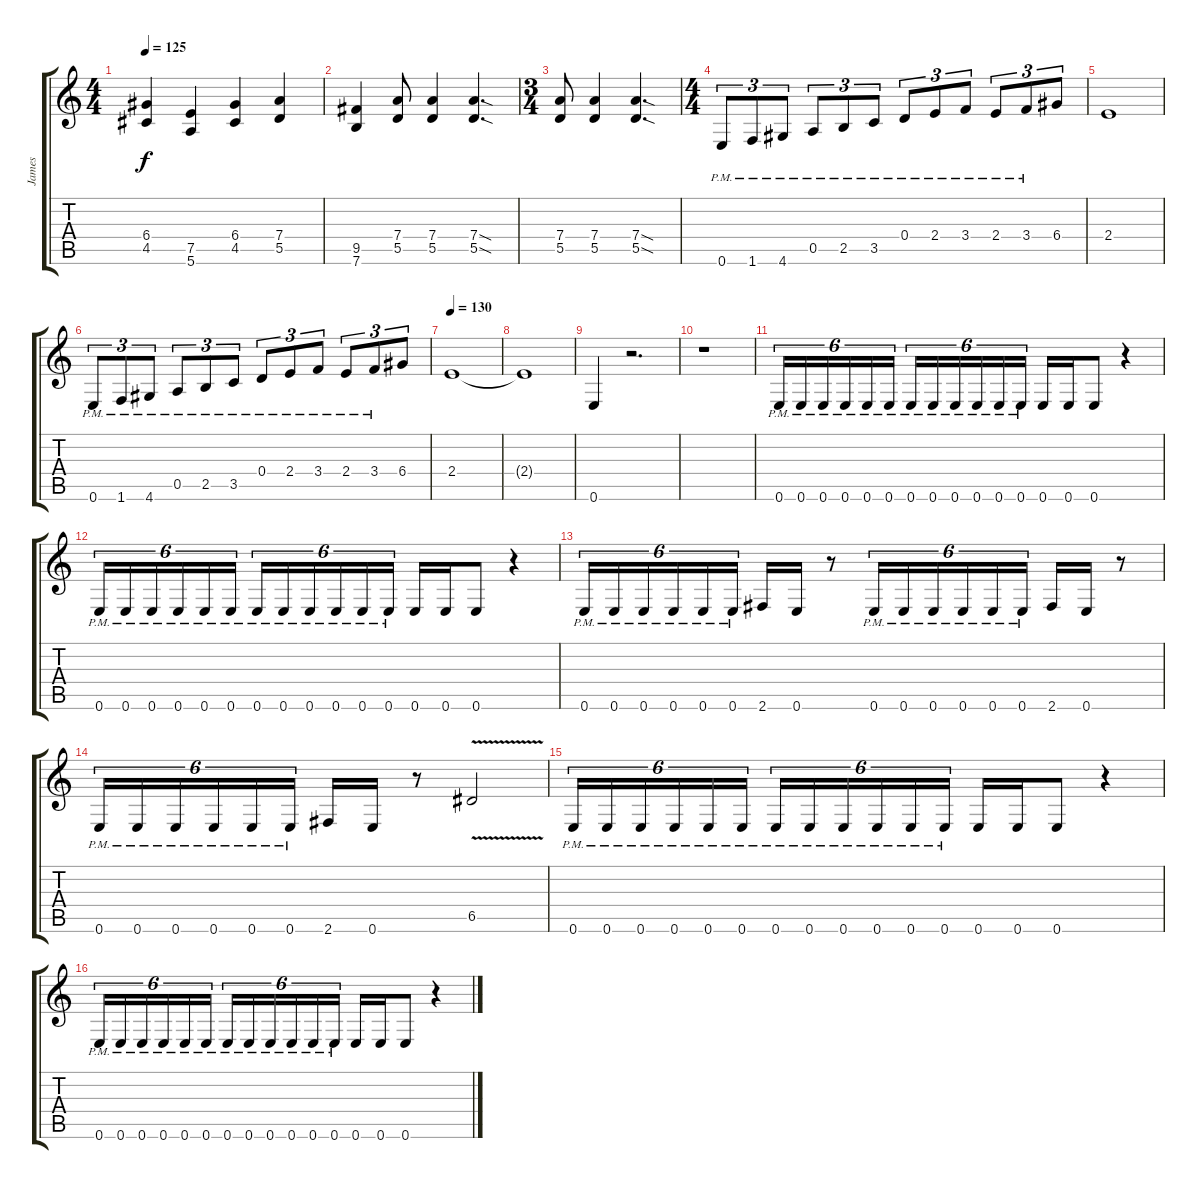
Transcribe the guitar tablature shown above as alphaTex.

\track ("James" "James") {instrument distortionguitar}
\staff {score tabs}
\tuning (E4 B3 G3 D3 A2 E2) {hide}
\ts (4 4)
\tempo 125
\clef g2
\ks c
(6.4 4.5).4{dy f} (7.5 5.6).4 (6.4 4.5).4 (7.4 5.5).4 |
(9.5 7.6).4 (7.4 5.5).8 (7.4 5.5).4 (7.4{sod} 5.5{sod}).4{d} |
\ts (3 4)
(7.4 5.5).8 (7.4 5.5).4 (7.4{sod} 5.5{sod}).4{d} |
\ts (4 4)
0.6{pm}.8{tu (3 2)} 1.6{pm}.8{tu (3 2)} 4.6{pm}.8{tu (3 2)} 0.5{pm}.8{tu (3 2)} 2.5{pm}.8{tu (3 2)} 3.5{pm}.8{tu (3 2)} 0.4{pm}.8{tu (3 2)} 2.4{pm}.8{tu (3 2)} 3.4{pm}.8{tu (3 2)} 2.4{pm}.8{tu (3 2)} 3.4{pm}.8{tu (3 2)} 6.4.8{tu (3 2)} |
2.4.1 |
0.6{pm}.8{tu (3 2)} 1.6{pm}.8{tu (3 2)} 4.6{pm}.8{tu (3 2)} 0.5{pm}.8{tu (3 2)} 2.5{pm}.8{tu (3 2)} 3.5{pm}.8{tu (3 2)} 0.4{pm}.8{tu (3 2)} 2.4{pm}.8{tu (3 2)} 3.4{pm}.8{tu (3 2)} 2.4{pm}.8{tu (3 2)} 3.4{pm}.8{tu (3 2)} 6.4.8{tu (3 2)} |
\tempo 130
2.4.1 |
2.4{t}.1 |
0.6.4 r.2{d} |
r.1 |
0.6{pm}.16{tu (6 4)} 0.6{pm}.16{tu (6 4)} 0.6{pm}.16{tu (6 4)} 0.6{pm}.16{tu (6 4)} 0.6{pm}.16{tu (6 4)} 0.6{pm}.16{tu (6 4)} 0.6{pm}.16{tu (6 4)} 0.6{pm}.16{tu (6 4)} 0.6{pm}.16{tu (6 4)} 0.6{pm}.16{tu (6 4)} 0.6{pm}.16{tu (6 4)} 0.6{pm}.16{tu (6 4)} 0.6.16 0.6.16 0.6.8 r.4 |
0.6{pm}.16{tu (6 4)} 0.6{pm}.16{tu (6 4)} 0.6{pm}.16{tu (6 4)} 0.6{pm}.16{tu (6 4)} 0.6{pm}.16{tu (6 4)} 0.6{pm}.16{tu (6 4)} 0.6{pm}.16{tu (6 4)} 0.6{pm}.16{tu (6 4)} 0.6{pm}.16{tu (6 4)} 0.6{pm}.16{tu (6 4)} 0.6{pm}.16{tu (6 4)} 0.6{pm}.16{tu (6 4)} 0.6.16 0.6.16 0.6.8 r.4 |
0.6{pm}.16{tu (6 4)} 0.6{pm}.16{tu (6 4)} 0.6{pm}.16{tu (6 4)} 0.6{pm}.16{tu (6 4)} 0.6{pm}.16{tu (6 4)} 0.6{pm}.16{tu (6 4)} 2.6.16 0.6.16 r.8 0.6{pm}.16{tu (6 4)} 0.6{pm}.16{tu (6 4)} 0.6{pm}.16{tu (6 4)} 0.6{pm}.16{tu (6 4)} 0.6{pm}.16{tu (6 4)} 0.6{pm}.16{tu (6 4)} 2.6.16 0.6.16 r.8 |
0.6{pm}.16{tu (6 4)} 0.6{pm}.16{tu (6 4)} 0.6{pm}.16{tu (6 4)} 0.6{pm}.16{tu (6 4)} 0.6{pm}.16{tu (6 4)} 0.6{pm}.16{tu (6 4)} 2.6.16 0.6.16 r.8 6.5{v}.2 |
0.6{pm}.16{tu (6 4)} 0.6{pm}.16{tu (6 4)} 0.6{pm}.16{tu (6 4)} 0.6{pm}.16{tu (6 4)} 0.6{pm}.16{tu (6 4)} 0.6{pm}.16{tu (6 4)} 0.6{pm}.16{tu (6 4)} 0.6{pm}.16{tu (6 4)} 0.6{pm}.16{tu (6 4)} 0.6{pm}.16{tu (6 4)} 0.6{pm}.16{tu (6 4)} 0.6{pm}.16{tu (6 4)} 0.6.16 0.6.16 0.6.8 r.4 |
0.6{pm}.16{tu (6 4)} 0.6{pm}.16{tu (6 4)} 0.6{pm}.16{tu (6 4)} 0.6{pm}.16{tu (6 4)} 0.6{pm}.16{tu (6 4)} 0.6{pm}.16{tu (6 4)} 0.6{pm}.16{tu (6 4)} 0.6{pm}.16{tu (6 4)} 0.6{pm}.16{tu (6 4)} 0.6{pm}.16{tu (6 4)} 0.6{pm}.16{tu (6 4)} 0.6{pm}.16{tu (6 4)} 0.6.16 0.6.16 0.6.8 r.4
